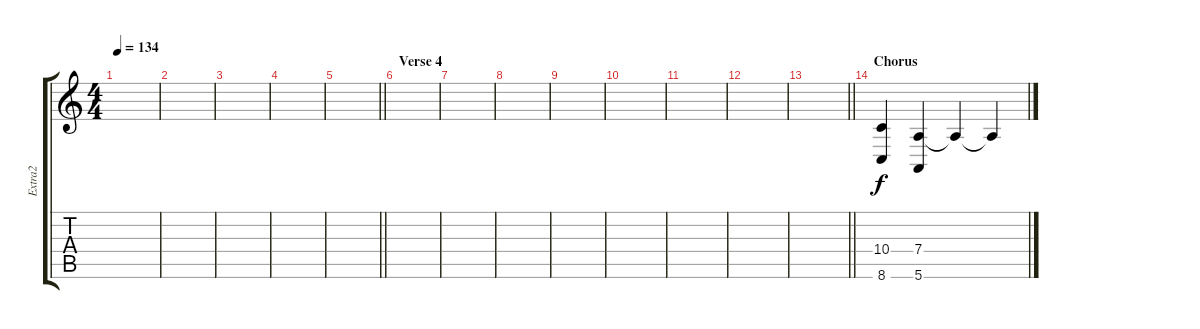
\track ("Extra2" "Extra2") {instrument synthstrings1}
\staff {score tabs}
\tuning (E4 B3 G3 D3 A2 E2) {hide}
\ts (4 4)
\tempo 134
\clef g2
\ks c
|
|
|
|
\barLineRight lightlight
|
\section ("" "Verse 4")
|
|
|
|
|
|
|
\barLineRight lightlight
|
\section ("" "Chorus")
(10.4 8.6).4 (7.4 5.6).4 7.4{t}.4 7.4{t}.4
